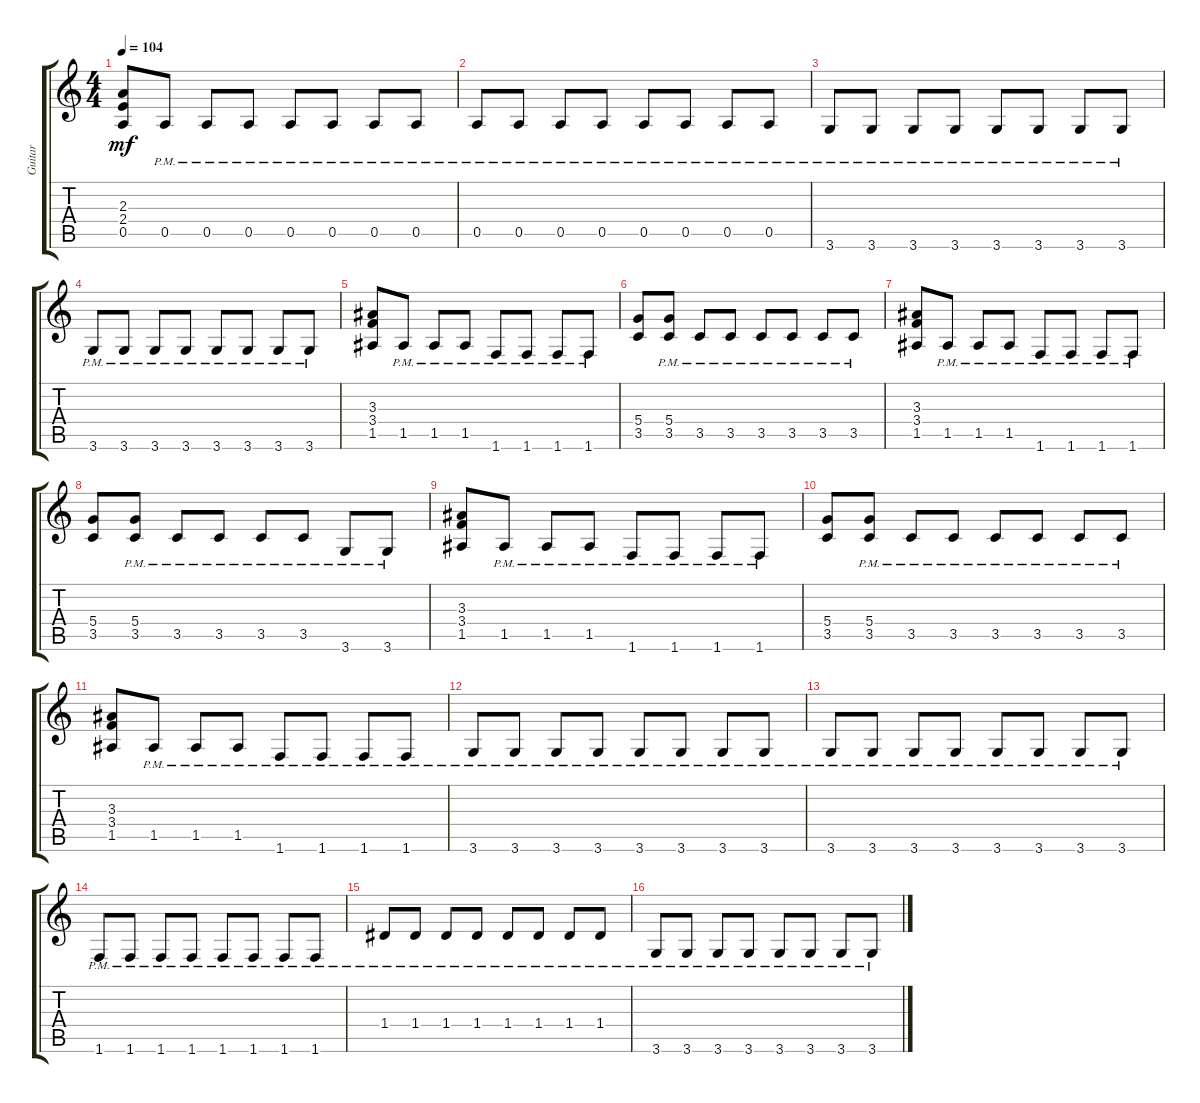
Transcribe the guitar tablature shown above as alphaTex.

\track ("Guitar" "Guitar") {instrument distortionguitar}
\staff {score tabs}
\tuning (E4 B3 G3 D3 A2 E2) {hide}
\ts (4 4)
\tempo 104
\clef g2
\ks c
(2.3 2.4 0.5).8{dy mf} 0.5{pm}.8 0.5{pm}.8 0.5{pm}.8 0.5{pm}.8 0.5{pm}.8 0.5{pm}.8 0.5{pm}.8 |
0.5{pm}.8 0.5{pm}.8 0.5{pm}.8 0.5{pm}.8 0.5{pm}.8 0.5{pm}.8 0.5{pm}.8 0.5{pm}.8 |
3.6{pm}.8 3.6{pm}.8 3.6{pm}.8 3.6{pm}.8 3.6{pm}.8 3.6{pm}.8 3.6{pm}.8 3.6{pm}.8 |
3.6{pm}.8 3.6{pm}.8 3.6{pm}.8 3.6{pm}.8 3.6{pm}.8 3.6{pm}.8 3.6{pm}.8 3.6{pm}.8 |
(3.3 3.4 1.5).8 1.5{pm}.8 1.5{pm}.8 1.5{pm}.8 1.6{pm}.8 1.6{pm}.8 1.6{pm}.8 1.6{pm}.8 |
(5.4 3.5).8 (5.4{pm} 3.5{pm}).8 3.5{pm}.8 3.5{pm}.8 3.5{pm}.8 3.5{pm}.8 3.5{pm}.8 3.5{pm}.8 |
(3.3 3.4 1.5).8 1.5{pm}.8 1.5{pm}.8 1.5{pm}.8 1.6{pm}.8 1.6{pm}.8 1.6{pm}.8 1.6{pm}.8 |
(5.4 3.5).8 (5.4{pm} 3.5{pm}).8 3.5{pm}.8 3.5{pm}.8 3.5{pm}.8 3.5{pm}.8 3.6{pm}.8 3.6{pm}.8 |
(3.3 3.4 1.5).8 1.5{pm}.8 1.5{pm}.8 1.5{pm}.8 1.6{pm}.8 1.6{pm}.8 1.6{pm}.8 1.6{pm}.8 |
(5.4 3.5).8 (5.4{pm} 3.5{pm}).8 3.5{pm}.8 3.5{pm}.8 3.5{pm}.8 3.5{pm}.8 3.5{pm}.8 3.5{pm}.8 |
(3.3 3.4 1.5).8 1.5{pm}.8 1.5{pm}.8 1.5{pm}.8 1.6{pm}.8 1.6{pm}.8 1.6{pm}.8 1.6{pm}.8 |
3.6{pm}.8 3.6{pm}.8 3.6{pm}.8 3.6{pm}.8 3.6{pm}.8 3.6{pm}.8 3.6{pm}.8 3.6{pm}.8 |
3.6{pm}.8 3.6{pm}.8 3.6{pm}.8 3.6{pm}.8 3.6{pm}.8 3.6{pm}.8 3.6{pm}.8 3.6{pm}.8 |
1.6{pm}.8 1.6{pm}.8 1.6{pm}.8 1.6{pm}.8 1.6{pm}.8 1.6{pm}.8 1.6{pm}.8 1.6{pm}.8 |
1.4{pm}.8 1.4{pm}.8 1.4{pm}.8 1.4{pm}.8 1.4{pm}.8 1.4{pm}.8 1.4{pm}.8 1.4{pm}.8 |
3.6{pm}.8 3.6{pm}.8 3.6{pm}.8 3.6{pm}.8 3.6{pm}.8 3.6{pm}.8 3.6{pm}.8 3.6{pm}.8
